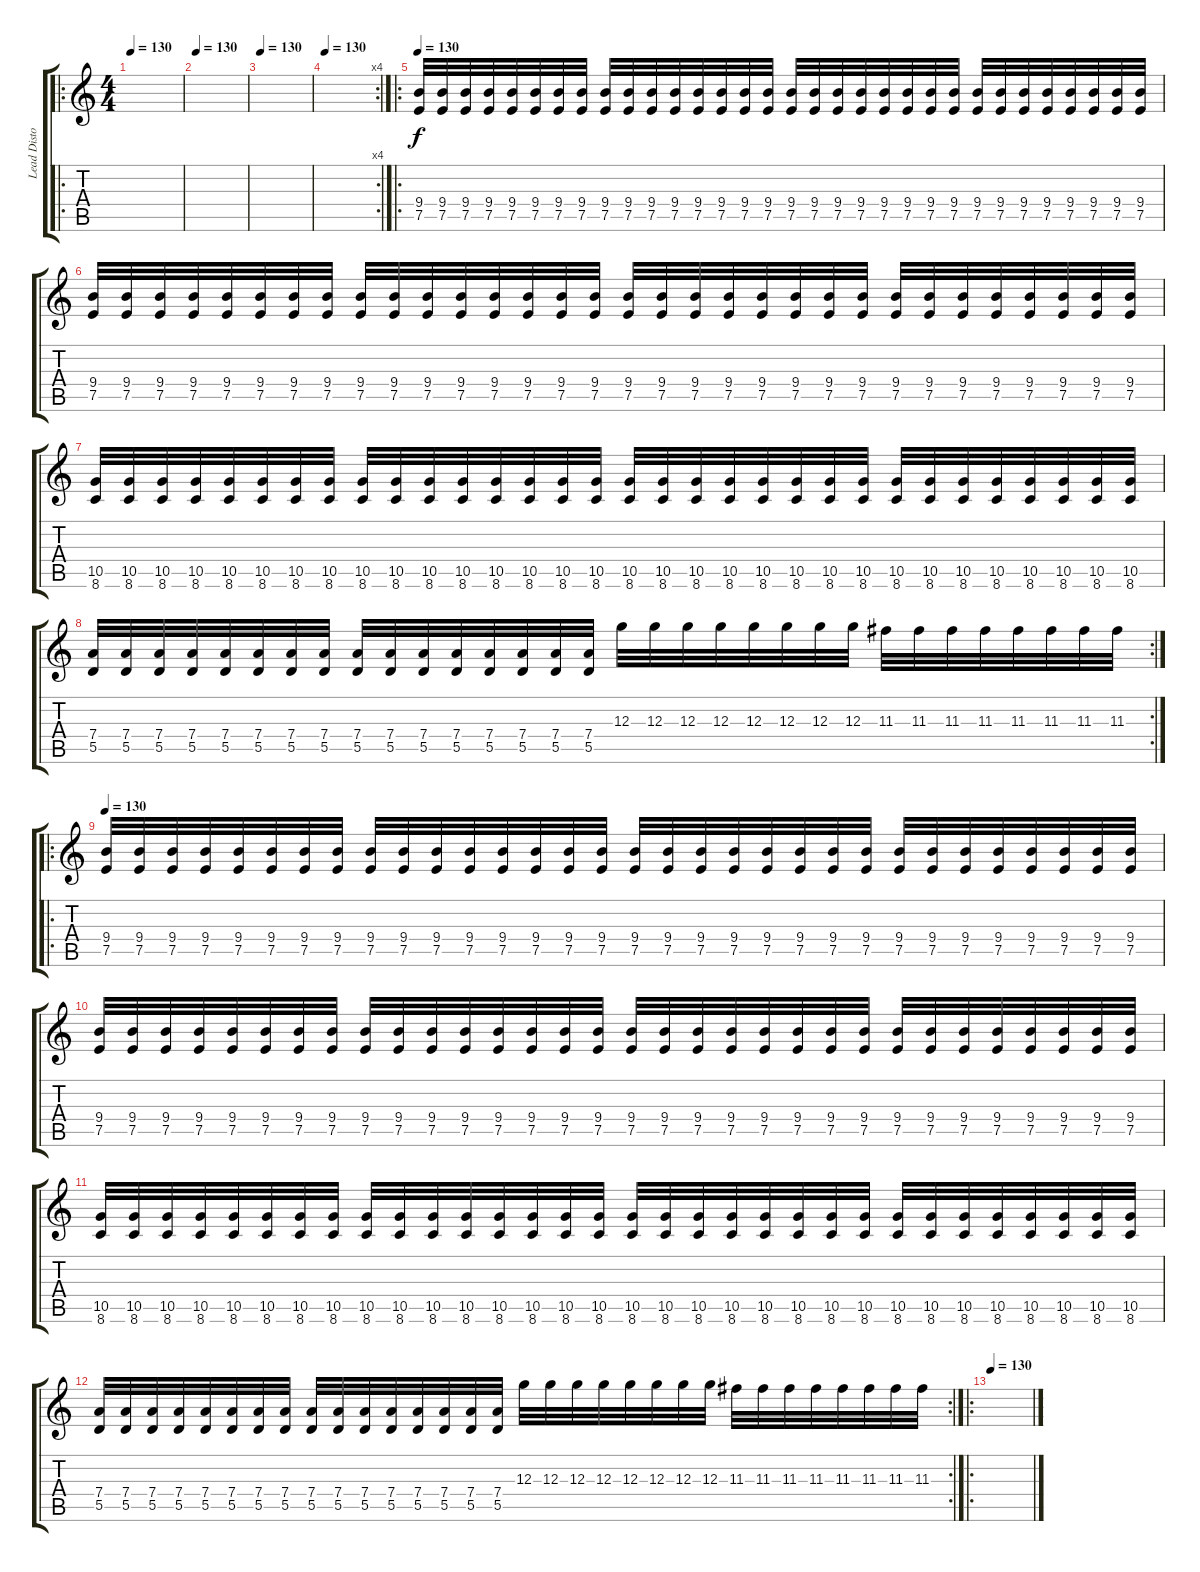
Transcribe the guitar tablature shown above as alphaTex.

\track ("Lead Distortion Guitar" "Lead Disto") {instrument distortionguitar}
\staff {score tabs}
\tuning (E4 B3 G3 D3 A2 E2) {hide}
\ro
\ts (4 4)
\tempo 130
\clef g2
\ks c
|
\tempo 130
|
\tempo 130
|
\rc 4
\tempo 130
|
\ro
\tempo 130
(9.4 7.5).32 (9.4 7.5).32 (9.4 7.5).32 (9.4 7.5).32 (9.4 7.5).32 (9.4 7.5).32 (9.4 7.5).32 (9.4 7.5).32 (9.4 7.5).32 (9.4 7.5).32 (9.4 7.5).32 (9.4 7.5).32 (9.4 7.5).32 (9.4 7.5).32 (9.4 7.5).32 (9.4 7.5).32 (9.4 7.5).32 (9.4 7.5).32 (9.4 7.5).32 (9.4 7.5).32 (9.4 7.5).32 (9.4 7.5).32 (9.4 7.5).32 (9.4 7.5).32 (9.4 7.5).32 (9.4 7.5).32 (9.4 7.5).32 (9.4 7.5).32 (9.4 7.5).32 (9.4 7.5).32 (9.4 7.5).32 (9.4 7.5).32 |
(9.4 7.5).32 (9.4 7.5).32 (9.4 7.5).32 (9.4 7.5).32 (9.4 7.5).32 (9.4 7.5).32 (9.4 7.5).32 (9.4 7.5).32 (9.4 7.5).32 (9.4 7.5).32 (9.4 7.5).32 (9.4 7.5).32 (9.4 7.5).32 (9.4 7.5).32 (9.4 7.5).32 (9.4 7.5).32 (9.4 7.5).32 (9.4 7.5).32 (9.4 7.5).32 (9.4 7.5).32 (9.4 7.5).32 (9.4 7.5).32 (9.4 7.5).32 (9.4 7.5).32 (9.4 7.5).32 (9.4 7.5).32 (9.4 7.5).32 (9.4 7.5).32 (9.4 7.5).32 (9.4 7.5).32 (9.4 7.5).32 (9.4 7.5).32 |
(10.5 8.6).32 (10.5 8.6).32 (10.5 8.6).32 (10.5 8.6).32 (10.5 8.6).32 (10.5 8.6).32 (10.5 8.6).32 (10.5 8.6).32 (10.5 8.6).32 (10.5 8.6).32 (10.5 8.6).32 (10.5 8.6).32 (10.5 8.6).32 (10.5 8.6).32 (10.5 8.6).32 (10.5 8.6).32 (10.5 8.6).32 (10.5 8.6).32 (10.5 8.6).32 (10.5 8.6).32 (10.5 8.6).32 (10.5 8.6).32 (10.5 8.6).32 (10.5 8.6).32 (10.5 8.6).32 (10.5 8.6).32 (10.5 8.6).32 (10.5 8.6).32 (10.5 8.6).32 (10.5 8.6).32 (10.5 8.6).32 (10.5 8.6).32 |
\rc 2
(7.4 5.5).32 (7.4 5.5).32 (7.4 5.5).32 (7.4 5.5).32 (7.4 5.5).32 (7.4 5.5).32 (7.4 5.5).32 (7.4 5.5).32 (7.4 5.5).32 (7.4 5.5).32 (7.4 5.5).32 (7.4 5.5).32 (7.4 5.5).32 (7.4 5.5).32 (7.4 5.5).32 (7.4 5.5).32 12.3.32 12.3.32 12.3.32 12.3.32 12.3.32 12.3.32 12.3.32 12.3.32 11.3.32 11.3.32 11.3.32 11.3.32 11.3.32 11.3.32 11.3.32 11.3.32 |
\ro
\tempo 130
(9.4 7.5).32 (9.4 7.5).32 (9.4 7.5).32 (9.4 7.5).32 (9.4 7.5).32 (9.4 7.5).32 (9.4 7.5).32 (9.4 7.5).32 (9.4 7.5).32 (9.4 7.5).32 (9.4 7.5).32 (9.4 7.5).32 (9.4 7.5).32 (9.4 7.5).32 (9.4 7.5).32 (9.4 7.5).32 (9.4 7.5).32 (9.4 7.5).32 (9.4 7.5).32 (9.4 7.5).32 (9.4 7.5).32 (9.4 7.5).32 (9.4 7.5).32 (9.4 7.5).32 (9.4 7.5).32 (9.4 7.5).32 (9.4 7.5).32 (9.4 7.5).32 (9.4 7.5).32 (9.4 7.5).32 (9.4 7.5).32 (9.4 7.5).32 |
(9.4 7.5).32 (9.4 7.5).32 (9.4 7.5).32 (9.4 7.5).32 (9.4 7.5).32 (9.4 7.5).32 (9.4 7.5).32 (9.4 7.5).32 (9.4 7.5).32 (9.4 7.5).32 (9.4 7.5).32 (9.4 7.5).32 (9.4 7.5).32 (9.4 7.5).32 (9.4 7.5).32 (9.4 7.5).32 (9.4 7.5).32 (9.4 7.5).32 (9.4 7.5).32 (9.4 7.5).32 (9.4 7.5).32 (9.4 7.5).32 (9.4 7.5).32 (9.4 7.5).32 (9.4 7.5).32 (9.4 7.5).32 (9.4 7.5).32 (9.4 7.5).32 (9.4 7.5).32 (9.4 7.5).32 (9.4 7.5).32 (9.4 7.5).32 |
(10.5 8.6).32 (10.5 8.6).32 (10.5 8.6).32 (10.5 8.6).32 (10.5 8.6).32 (10.5 8.6).32 (10.5 8.6).32 (10.5 8.6).32 (10.5 8.6).32 (10.5 8.6).32 (10.5 8.6).32 (10.5 8.6).32 (10.5 8.6).32 (10.5 8.6).32 (10.5 8.6).32 (10.5 8.6).32 (10.5 8.6).32 (10.5 8.6).32 (10.5 8.6).32 (10.5 8.6).32 (10.5 8.6).32 (10.5 8.6).32 (10.5 8.6).32 (10.5 8.6).32 (10.5 8.6).32 (10.5 8.6).32 (10.5 8.6).32 (10.5 8.6).32 (10.5 8.6).32 (10.5 8.6).32 (10.5 8.6).32 (10.5 8.6).32 |
\rc 2
(7.4 5.5).32 (7.4 5.5).32 (7.4 5.5).32 (7.4 5.5).32 (7.4 5.5).32 (7.4 5.5).32 (7.4 5.5).32 (7.4 5.5).32 (7.4 5.5).32 (7.4 5.5).32 (7.4 5.5).32 (7.4 5.5).32 (7.4 5.5).32 (7.4 5.5).32 (7.4 5.5).32 (7.4 5.5).32 12.3.32 12.3.32 12.3.32 12.3.32 12.3.32 12.3.32 12.3.32 12.3.32 11.3.32 11.3.32 11.3.32 11.3.32 11.3.32 11.3.32 11.3.32 11.3.32 |
\ro
\tempo 130
